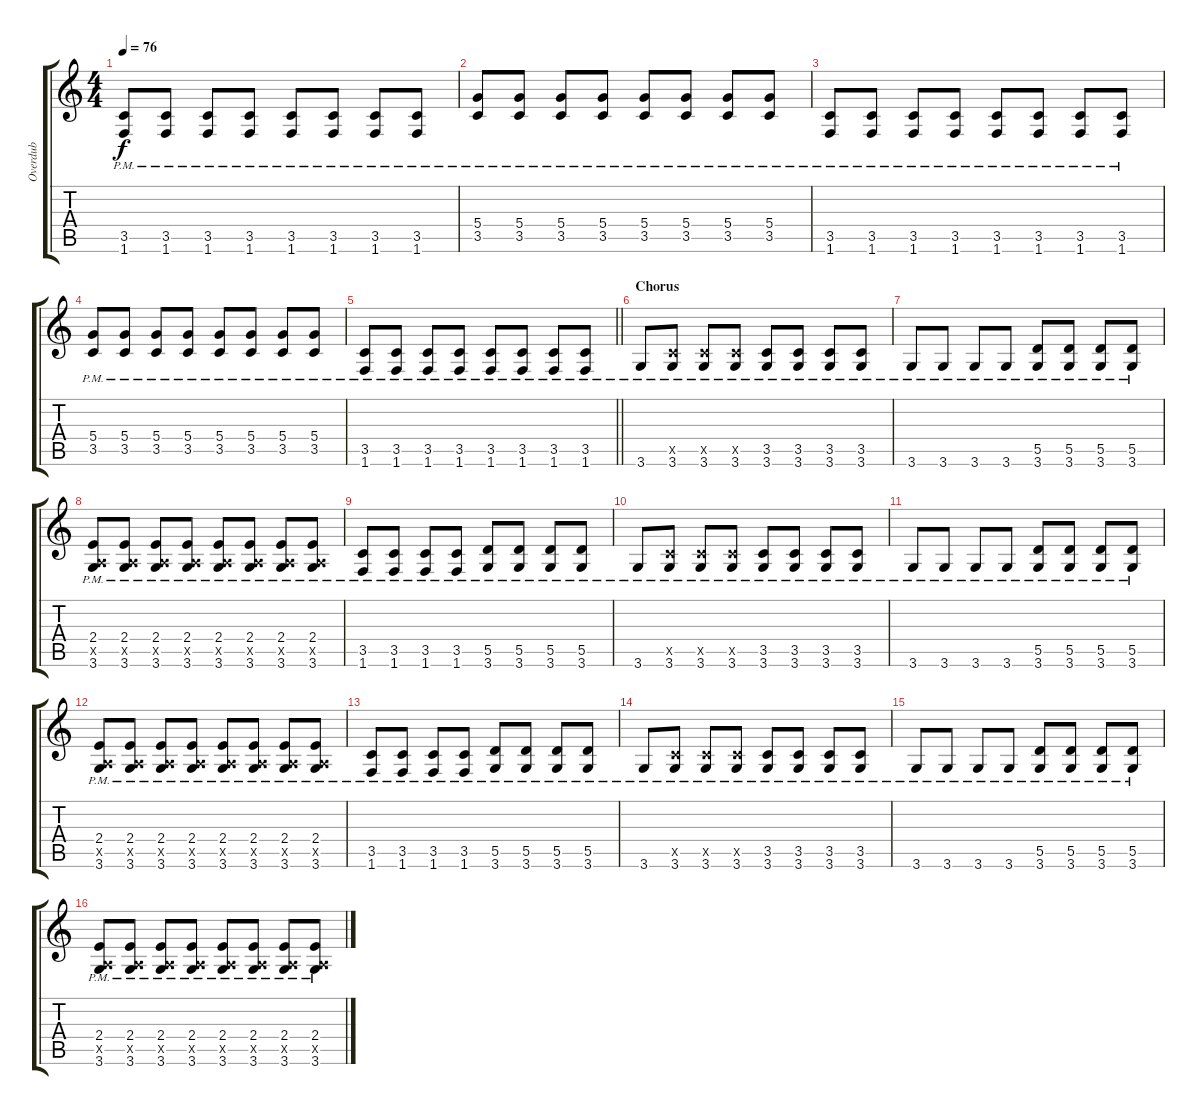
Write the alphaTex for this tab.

\track ("Overdub" "Overdub") {instrument overdrivenguitar}
\staff {score tabs}
\tuning (E4 B3 G3 D3 A2 E2) {hide}
\ts (4 4)
\tempo 76
\clef g2
\ks c
(3.5{pm} 1.6{pm}).8{dy f} (3.5{pm} 1.6{pm}).8 (3.5{pm} 1.6{pm}).8 (3.5{pm} 1.6{pm}).8 (3.5{pm} 1.6{pm}).8 (3.5{pm} 1.6{pm}).8 (3.5{pm} 1.6{pm}).8 (3.5{pm} 1.6{pm}).8 |
(5.4{pm} 3.5{pm}).8 (5.4{pm} 3.5{pm}).8 (5.4{pm} 3.5{pm}).8 (5.4{pm} 3.5{pm}).8 (5.4{pm} 3.5{pm}).8 (5.4{pm} 3.5{pm}).8 (5.4{pm} 3.5{pm}).8 (5.4{pm} 3.5{pm}).8 |
(3.5{pm} 1.6{pm}).8 (3.5{pm} 1.6{pm}).8 (3.5{pm} 1.6{pm}).8 (3.5{pm} 1.6{pm}).8 (3.5{pm} 1.6{pm}).8 (3.5{pm} 1.6{pm}).8 (3.5{pm} 1.6{pm}).8 (3.5{pm} 1.6{pm}).8 |
(5.4{pm} 3.5{pm}).8 (5.4{pm} 3.5{pm}).8 (5.4{pm} 3.5{pm}).8 (5.4{pm} 3.5{pm}).8 (5.4{pm} 3.5{pm}).8 (5.4{pm} 3.5{pm}).8 (5.4{pm} 3.5{pm}).8 (5.4{pm} 3.5{pm}).8 |
\barLineRight lightlight
(3.5{pm} 1.6{pm}).8 (3.5{pm} 1.6{pm}).8 (3.5{pm} 1.6{pm}).8 (3.5{pm} 1.6{pm}).8 (3.5{pm} 1.6{pm}).8 (3.5{pm} 1.6{pm}).8 (3.5{pm} 1.6{pm}).8 (3.5{pm} 1.6{pm}).8 |
\section ("" "Chorus")
3.6{pm}.8{volume 9 instrument overdrivenguitar} (3.5{pm x} 3.6{pm}).8 (3.5{pm x} 3.6{pm}).8 (3.5{pm x} 3.6{pm}).8 (3.5{pm} 3.6{pm}).8 (3.5{pm} 3.6{pm}).8 (3.5{pm} 3.6{pm}).8 (3.5{pm} 3.6{pm}).8 |
3.6{pm}.8 3.6{pm}.8 3.6{pm}.8 3.6{pm}.8 (5.5{pm} 3.6{pm}).8 (5.5{pm} 3.6{pm}).8 (5.5{pm} 3.6{pm}).8 (5.5{pm} 3.6{pm}).8 |
(2.4{pm} 0.5{x} 3.6{pm}).8 (2.4{pm} 0.5{x} 3.6{pm}).8 (2.4{pm} 0.5{x} 3.6{pm}).8 (2.4{pm} 0.5{x} 3.6{pm}).8 (2.4{pm} 0.5{x} 3.6{pm}).8 (2.4{pm} 0.5{x} 3.6{pm}).8 (2.4{pm} 0.5{x} 3.6{pm}).8 (2.4{pm} 0.5{x} 3.6{pm}).8 |
(3.5{pm} 1.6{pm}).8 (3.5{pm} 1.6{pm}).8 (3.5{pm} 1.6{pm}).8 (3.5{pm} 1.6{pm}).8 (5.5{pm} 3.6{pm}).8 (5.5{pm} 3.6{pm}).8 (5.5{pm} 3.6{pm}).8 (5.5{pm} 3.6{pm}).8 |
3.6{pm}.8{volume 9 instrument overdrivenguitar} (3.5{pm x} 3.6{pm}).8 (3.5{pm x} 3.6{pm}).8 (3.5{pm x} 3.6{pm}).8 (3.5{pm} 3.6{pm}).8 (3.5{pm} 3.6{pm}).8 (3.5{pm} 3.6{pm}).8 (3.5{pm} 3.6{pm}).8 |
3.6{pm}.8 3.6{pm}.8 3.6{pm}.8 3.6{pm}.8 (5.5{pm} 3.6{pm}).8 (5.5{pm} 3.6{pm}).8 (5.5{pm} 3.6{pm}).8 (5.5{pm} 3.6{pm}).8 |
(2.4{pm} 0.5{x} 3.6{pm}).8 (2.4{pm} 0.5{x} 3.6{pm}).8 (2.4{pm} 0.5{x} 3.6{pm}).8 (2.4{pm} 0.5{x} 3.6{pm}).8 (2.4{pm} 0.5{x} 3.6{pm}).8 (2.4{pm} 0.5{x} 3.6{pm}).8 (2.4{pm} 0.5{x} 3.6{pm}).8 (2.4{pm} 0.5{x} 3.6{pm}).8 |
(3.5{pm} 1.6{pm}).8 (3.5{pm} 1.6{pm}).8 (3.5{pm} 1.6{pm}).8 (3.5{pm} 1.6{pm}).8 (5.5{pm} 3.6{pm}).8 (5.5{pm} 3.6{pm}).8 (5.5{pm} 3.6{pm}).8 (5.5{pm} 3.6{pm}).8 |
3.6{pm}.8{volume 9 instrument overdrivenguitar} (3.5{pm x} 3.6{pm}).8 (3.5{pm x} 3.6{pm}).8 (3.5{pm x} 3.6{pm}).8 (3.5{pm} 3.6{pm}).8 (3.5{pm} 3.6{pm}).8 (3.5{pm} 3.6{pm}).8 (3.5{pm} 3.6{pm}).8 |
3.6{pm}.8 3.6{pm}.8 3.6{pm}.8 3.6{pm}.8 (5.5{pm} 3.6{pm}).8 (5.5{pm} 3.6{pm}).8 (5.5{pm} 3.6{pm}).8 (5.5{pm} 3.6{pm}).8 |
(2.4{pm} 0.5{x} 3.6{pm}).8 (2.4{pm} 0.5{x} 3.6{pm}).8 (2.4{pm} 0.5{x} 3.6{pm}).8 (2.4{pm} 0.5{x} 3.6{pm}).8 (2.4{pm} 0.5{x} 3.6{pm}).8 (2.4{pm} 0.5{x} 3.6{pm}).8 (2.4{pm} 0.5{x} 3.6{pm}).8 (2.4{pm} 0.5{x} 3.6{pm}).8
